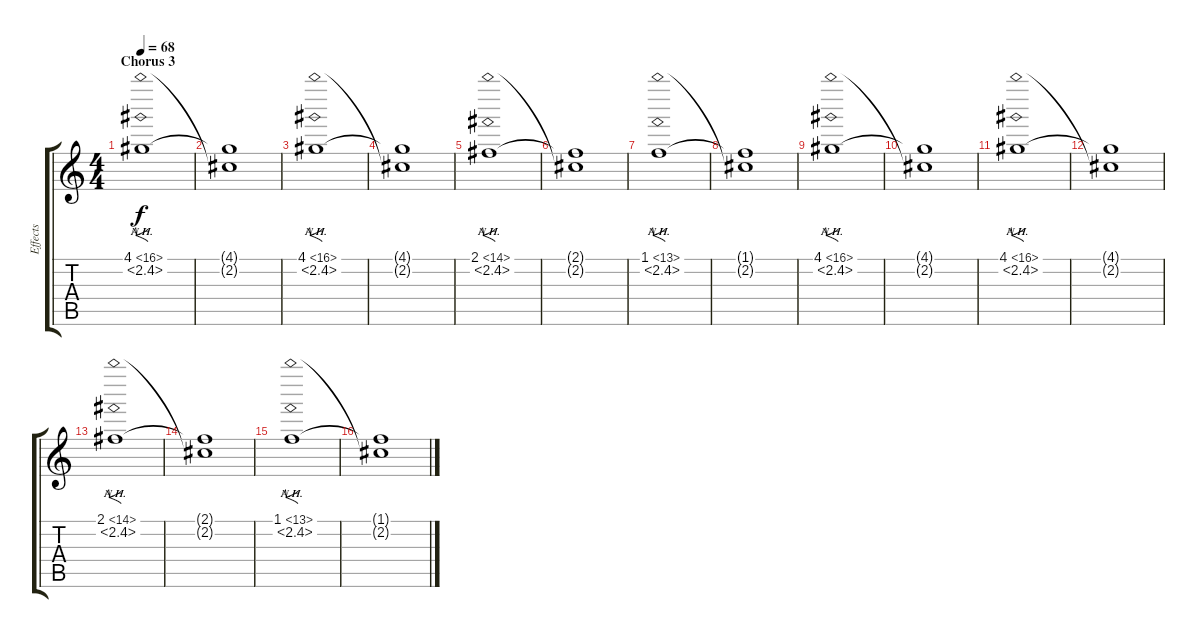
\track ("Effects" "Effects") {instrument distortionguitar}
\staff {score tabs}
\tuning (E4 B3 G3 D3 A2 E2) {hide}
\ts (4 4)
\section ("" "Chorus 3")
\tempo 68
\clef g2
\ks c
(4.1{ah 12} 2.2{nh}).1{f dy f volume 5} |
(4.1{t} 2.2{t}).1 |
(4.1{ah 12} 2.2{nh}).1{f volume 3} |
(4.1{t} 2.2{t}).1 |
(2.1{ah 12} 2.2{nh}).1{f volume 3} |
(2.1{t} 2.2{t}).1 |
(1.1{ah 12} 2.2{nh}).1{f volume 3} |
(1.1{t} 2.2{t}).1 |
(4.1{ah 12} 2.2{nh}).1{f volume 4} |
(4.1{t} 2.2{t}).1 |
(4.1{ah 12} 2.2{nh}).1{f volume 3} |
(4.1{t} 2.2{t}).1 |
(2.1{ah 12} 2.2{nh}).1{f volume 3} |
(2.1{t} 2.2{t}).1 |
(1.1{ah 12} 2.2{nh}).1{f volume 3} |
(1.1{t} 2.2{t}).1
